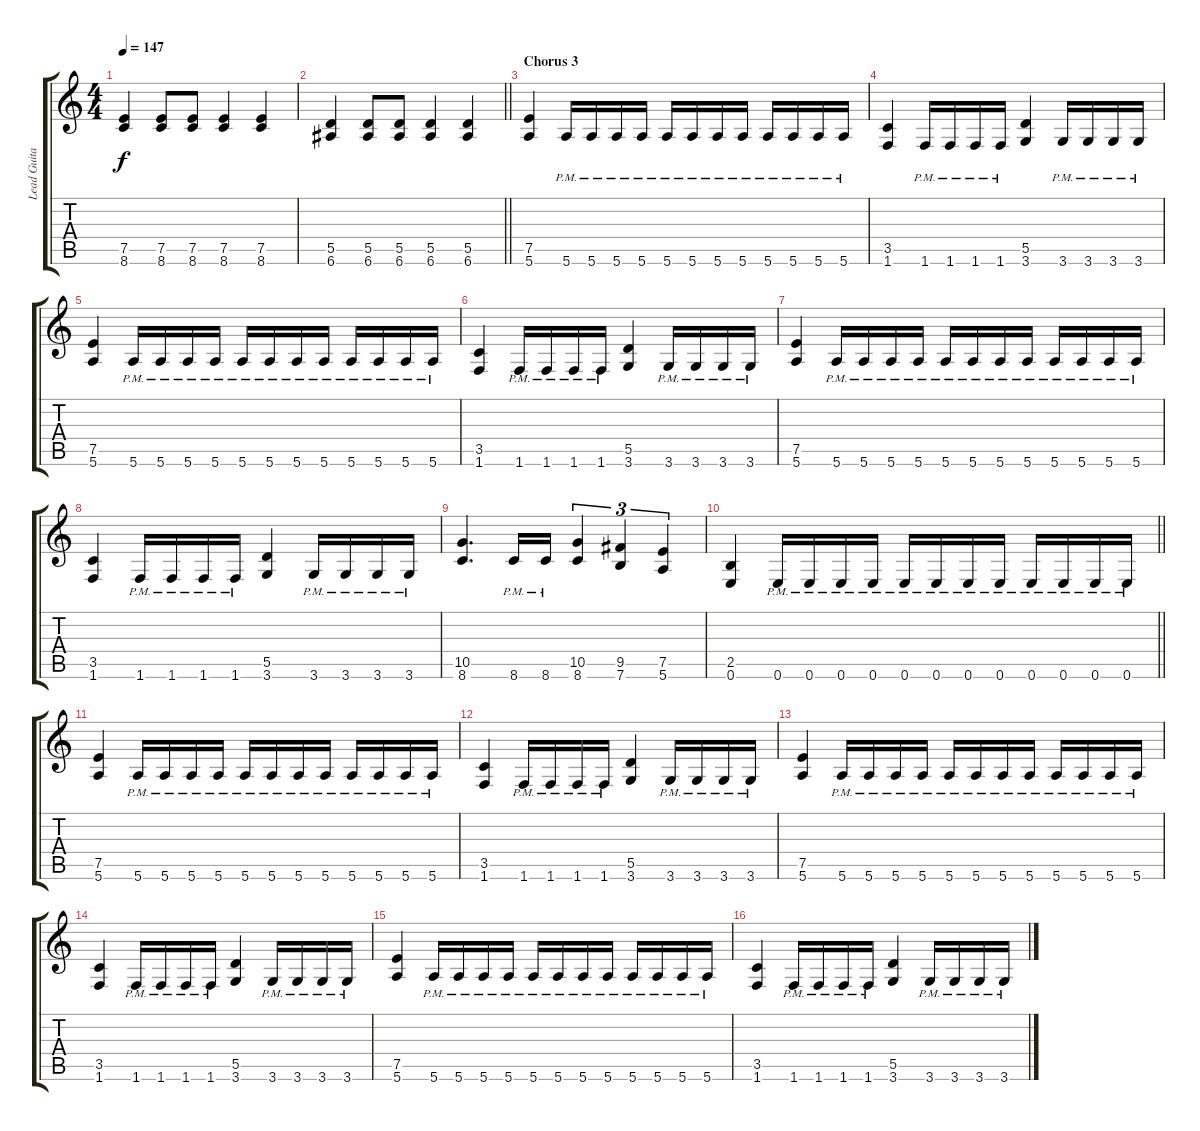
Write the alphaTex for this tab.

\track ("Lead Guitar" "Lead Guita") {instrument distortionguitar}
\staff {score tabs}
\tuning (E4 B3 G3 D3 A2 E2) {hide}
\ts (4 4)
\tempo 147
\clef g2
\ks c
(7.5 8.6).4{dy f} (7.5 8.6).8 (7.5 8.6).8 (7.5 8.6).4 (7.5 8.6).4 |
\barLineRight lightlight
(5.5 6.6).4 (5.5 6.6).8 (5.5 6.6).8 (5.5 6.6).4 (5.5 6.6).4 |
\section ("" "Chorus 3")
(7.5 5.6).4 5.6{pm}.16 5.6{pm}.16 5.6{pm}.16 5.6{pm}.16 5.6{pm}.16 5.6{pm}.16 5.6{pm}.16 5.6{pm}.16 5.6{pm}.16 5.6{pm}.16 5.6{pm}.16 5.6{pm}.16 |
(3.5 1.6).4 1.6{pm}.16 1.6{pm}.16 1.6{pm}.16 1.6{pm}.16 (5.5 3.6).4 3.6{pm}.16 3.6{pm}.16 3.6{pm}.16 3.6{pm}.16 |
(7.5 5.6).4 5.6{pm}.16 5.6{pm}.16 5.6{pm}.16 5.6{pm}.16 5.6{pm}.16 5.6{pm}.16 5.6{pm}.16 5.6{pm}.16 5.6{pm}.16 5.6{pm}.16 5.6{pm}.16 5.6{pm}.16 |
(3.5 1.6).4 1.6{pm}.16 1.6{pm}.16 1.6{pm}.16 1.6{pm}.16 (5.5 3.6).4 3.6{pm}.16 3.6{pm}.16 3.6{pm}.16 3.6{pm}.16 |
(7.5 5.6).4 5.6{pm}.16 5.6{pm}.16 5.6{pm}.16 5.6{pm}.16 5.6{pm}.16 5.6{pm}.16 5.6{pm}.16 5.6{pm}.16 5.6{pm}.16 5.6{pm}.16 5.6{pm}.16 5.6{pm}.16 |
(3.5 1.6).4 1.6{pm}.16 1.6{pm}.16 1.6{pm}.16 1.6{pm}.16 (5.5 3.6).4 3.6{pm}.16 3.6{pm}.16 3.6{pm}.16 3.6{pm}.16 |
(10.5 8.6).4{d} 8.6{pm}.16 8.6{pm}.16 (10.5 8.6).4{tu (3 2)} (9.5 7.6).4{tu (3 2)} (7.5 5.6).4{tu (3 2)} |
\barLineRight lightlight
(2.5 0.6).4 0.6{pm}.16 0.6{pm}.16 0.6{pm}.16 0.6{pm}.16 0.6{pm}.16 0.6{pm}.16 0.6{pm}.16 0.6{pm}.16 0.6{pm}.16 0.6{pm}.16 0.6{pm}.16 0.6{pm}.16 |
(7.5 5.6).4 5.6{pm}.16 5.6{pm}.16 5.6{pm}.16 5.6{pm}.16 5.6{pm}.16 5.6{pm}.16 5.6{pm}.16 5.6{pm}.16 5.6{pm}.16 5.6{pm}.16 5.6{pm}.16 5.6{pm}.16 |
(3.5 1.6).4 1.6{pm}.16 1.6{pm}.16 1.6{pm}.16 1.6{pm}.16 (5.5 3.6).4 3.6{pm}.16 3.6{pm}.16 3.6{pm}.16 3.6{pm}.16 |
(7.5 5.6).4 5.6{pm}.16 5.6{pm}.16 5.6{pm}.16 5.6{pm}.16 5.6{pm}.16 5.6{pm}.16 5.6{pm}.16 5.6{pm}.16 5.6{pm}.16 5.6{pm}.16 5.6{pm}.16 5.6{pm}.16 |
(3.5 1.6).4 1.6{pm}.16 1.6{pm}.16 1.6{pm}.16 1.6{pm}.16 (5.5 3.6).4 3.6{pm}.16 3.6{pm}.16 3.6{pm}.16 3.6{pm}.16 |
(7.5 5.6).4 5.6{pm}.16 5.6{pm}.16 5.6{pm}.16 5.6{pm}.16 5.6{pm}.16 5.6{pm}.16 5.6{pm}.16 5.6{pm}.16 5.6{pm}.16 5.6{pm}.16 5.6{pm}.16 5.6{pm}.16 |
(3.5 1.6).4 1.6{pm}.16 1.6{pm}.16 1.6{pm}.16 1.6{pm}.16 (5.5 3.6).4 3.6{pm}.16 3.6{pm}.16 3.6{pm}.16 3.6{pm}.16
